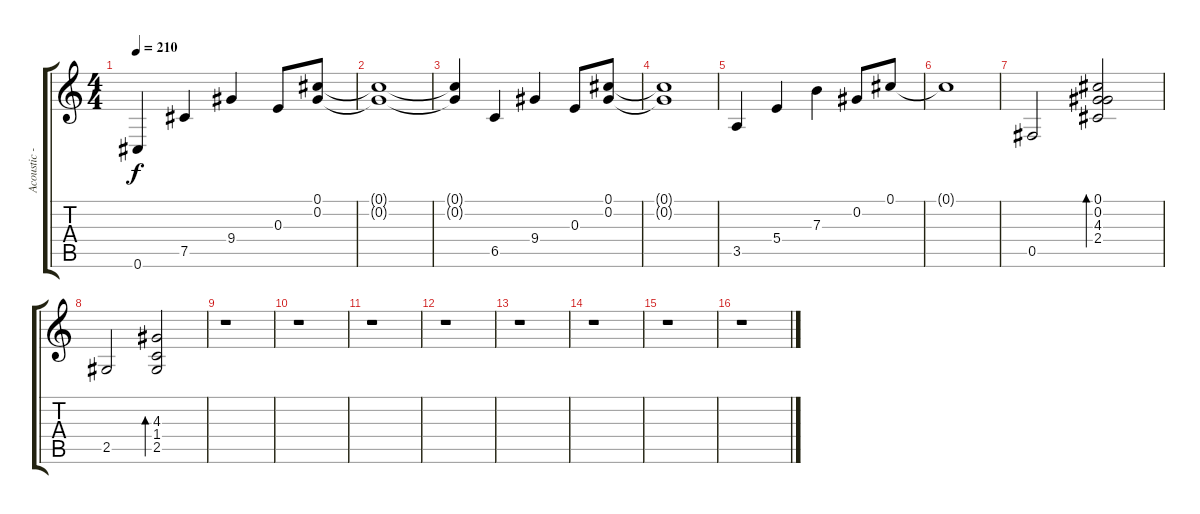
\track ("Acoustic - Mike Martin" "Acoustic -") {instrument electricguitarclean}
\staff {score tabs}
\tuning (Db4 Ab3 E3 B2 Gb2 Db2) {hide}
\ts (4 4)
\tempo 210
\clef g2
\ks c
0.6.4{dy f} 7.5.4 9.4.4 0.3.8 (0.1 0.2).8 |
(0.1{t} 0.2{t}).1 |
(0.1{t} 0.2{t}).4 6.5.4 9.4.4 0.3.8 (0.1 0.2).8 |
(0.1{t} 0.2{t}).1 |
3.5.4 5.4.4 7.3.4 0.2.8 0.1.8 |
0.1{t}.1 |
0.5.2 (0.1 0.2 4.3 2.4).2{bd 240} |
2.5.2 (4.3 1.4 2.5).2{bd 240} |
r.1 |
r.1 |
r.1 |
r.1 |
r.1 |
r.1 |
r.1 |
r.1
